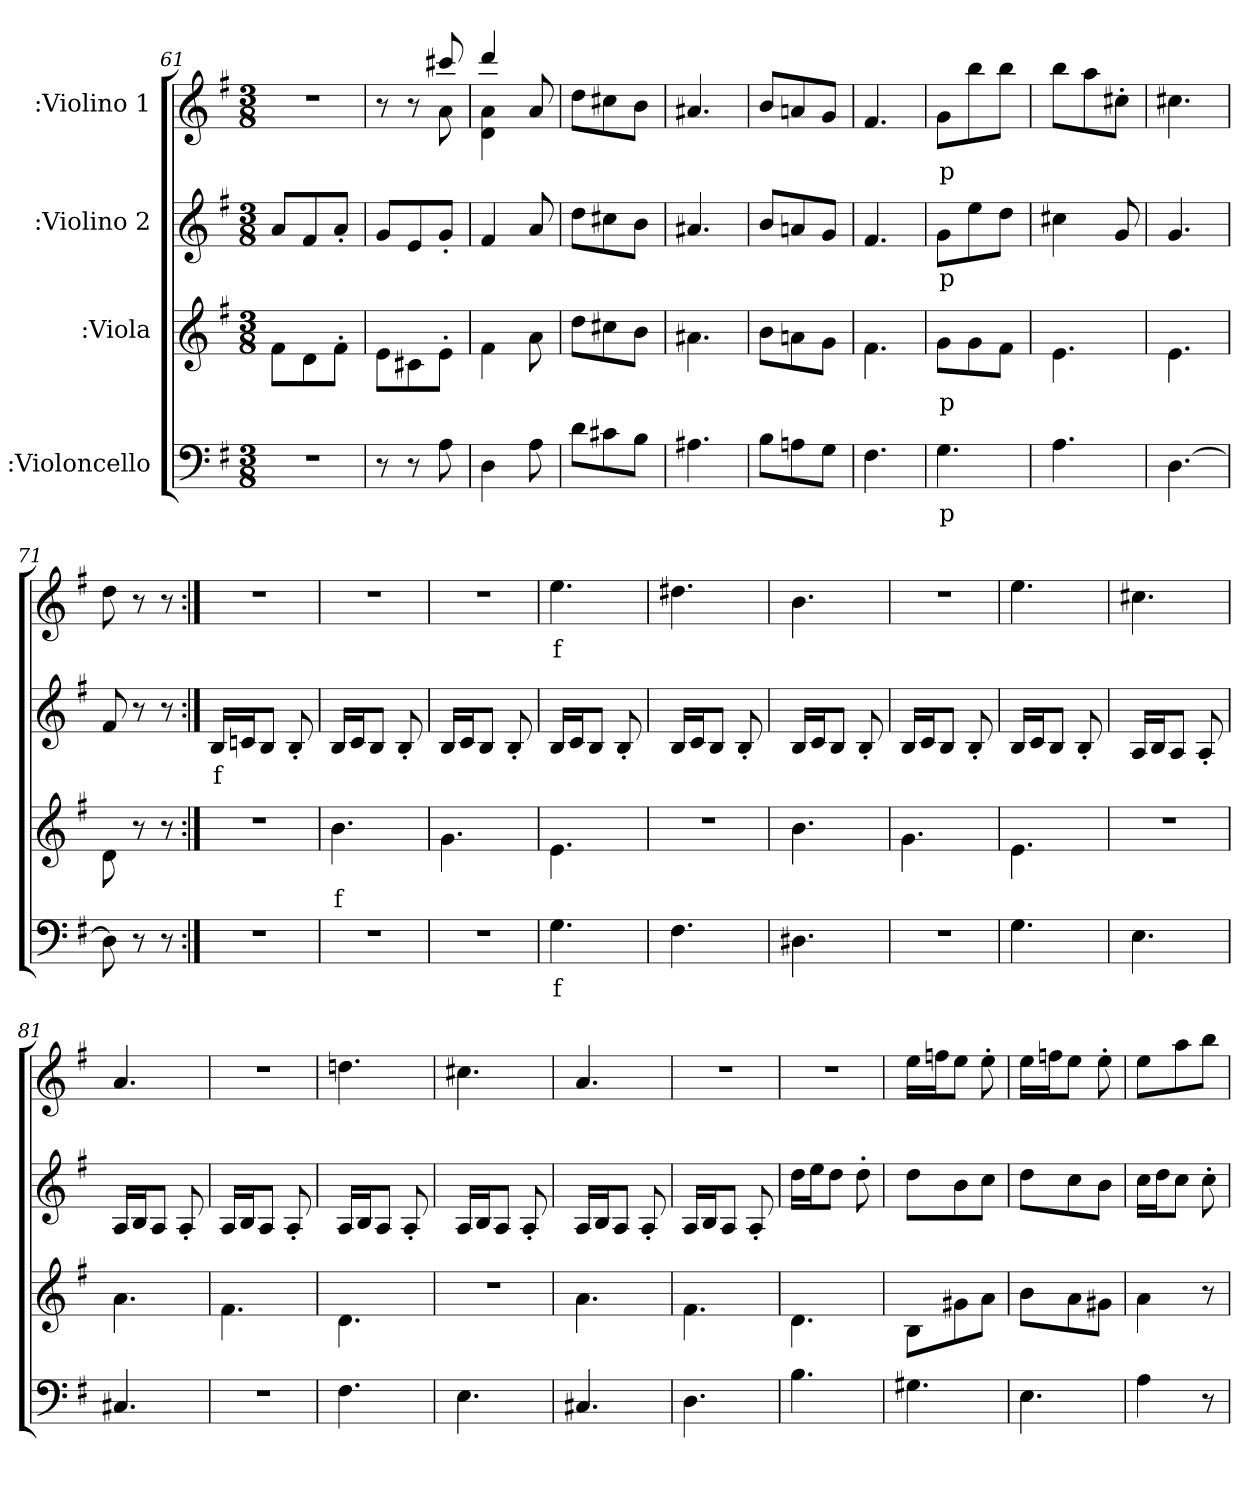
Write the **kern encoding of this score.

**kern	**text	**kern	**text	**kern	**text	**kern	**text
*part4	*part4	*part3	*part3	*part2	*part2	*part1	*part1
*staff4	*staff4	*staff3	*staff3	*staff2	*staff2	*staff1	*staff1
*I":Violoncello	*	*I":Viola	*	*I":Violino 2	*	*I":Violino 1	*
*clefF4	*	*	*	*clefG2	*	*clefG2	*
*k[f#]	*	*k[f#]	*	*k[f#]	*	*k[f#]	*
*G:	*	*G:	*	*G:	*	*G:	*
*M3/8	*	*M3/8	*	*M3/8	*	*M3/8	*
=61	=61	=61	=61	=61	=61	=61	=61
4.r	.	8f#\L	.	8a/L	.	4.r	.
.	.	8d\	.	8f#/	.	.	.
.	.	8f#'>\J	.	8a'>/J	.	.	.
=62	=62	=62	=62	=62	=62	=62	=62
*	*	*	*	*	*	*^	*
8r	.	8e\L	.	8g/L	.	8r	4ryy	.
8r	.	8c#X\	.	8e/	.	8r	.	.
8A\	.	8e'>\J	.	8g'>/J	.	8ccc#X/	8a\	.
=63	=63	=63	=63	=63	=63	=63	=63	=63
4D\	.	4f#\	.	4f#/	.	4ddd/	4a\ 4d\	.
8A\	.	8a\	.	8a/	.	8a/	8ryy	.
*	*	*	*	*	*	*v	*v	*
=64	=64	=64	=64	=64	=64	=64	=64
8d\L	.	8dd\L	.	8dd\L	.	8dd\L	.
8c#X\	.	8cc#X\	.	8cc#X\	.	8cc#X\	.
8B\J	.	8b\J	.	8b\J	.	8b\J	.
=65	=65	=65	=65	=65	=65	=65	=65
4.A#X\	.	4.a#X\	.	4.a#X/	.	4.a#X/	.
=66	=66	=66	=66	=66	=66	=66	=66
8B\L	.	8b\L	.	8b/L	.	8b/L	.
8An\	.	8an\	.	8an/	.	8an/	.
8G\J	.	8g\J	.	8g/J	.	8g/J	.
=67	=67	=67	=67	=67	=67	=67	=67
4.F#\	.	4.f#\	.	4.f#/	.	4.f#/	.
=68	=68	=68	=68	=68	=68	=68	=68
4.G\	p	8g\L	p	8g\L	p	8g\L	p
.	.	8g\	.	8ee\	.	8bb\	.
.	.	8f#\J	.	8dd\J	.	8bb\J	.
=69	=69	=69	=69	=69	=69	=69	=69
4.A\	.	4.e\	.	4cc#X\	.	8bb\L	.
.	.	.	.	.	.	8aa\	.
.	.	.	.	8g/	.	8cc#X'>\J	.
=70	=70	=70	=70	=70	=70	=70	=70
[4.D\	.	4.e\	.	4.g/	.	4.cc#X\	.
=71	=71	=71	=71	=71	=71	=71	=71
8D\]	.	8d\	.	8f#/	.	8dd\	.
8r	.	8r	.	8r	.	8r	.
8r	.	8r	.	8r	.	8r	.
=72:|!	=72:|!	=72:|!	=72:|!	=72:|!	=72:|!	=72:|!	=72:|!
4.r	.	4.r	.	16B/LL	f	4.r	.
.	.	.	.	16cn/J	.	.	.
.	.	.	.	8B/J	.	.	.
.	.	.	.	8B'>/	.	.	.
=73	=73	=73	=73	=73	=73	=73	=73
4.r	.	4.b\	f	16B/LL	.	4.r	.
.	.	.	.	16c/J	.	.	.
.	.	.	.	8B/J	.	.	.
.	.	.	.	8B'>/	.	.	.
=74	=74	=74	=74	=74	=74	=74	=74
4.r	.	4.g\	.	16B/LL	.	4.r	.
.	.	.	.	16c/J	.	.	.
.	.	.	.	8B/J	.	.	.
.	.	.	.	8B'>/	.	.	.
=75	=75	=75	=75	=75	=75	=75	=75
4.G\	f	4.e\	.	16B/LL	.	4.ee\	f
.	.	.	.	16c/J	.	.	.
.	.	.	.	8B/J	.	.	.
.	.	.	.	8B'>/	.	.	.
=76	=76	=76	=76	=76	=76	=76	=76
4.F#\	.	4.r	.	16B/LL	.	4.dd#X\	.
.	.	.	.	16c/J	.	.	.
.	.	.	.	8B/J	.	.	.
.	.	.	.	8B'>/	.	.	.
=77	=77	=77	=77	=77	=77	=77	=77
4.D#X\	.	4.b\	.	16B/LL	.	4.b\	.
.	.	.	.	16c/J	.	.	.
.	.	.	.	8B/J	.	.	.
.	.	.	.	8B'>/	.	.	.
=78	=78	=78	=78	=78	=78	=78	=78
4.r	.	4.g\	.	16B/LL	.	4.r	.
.	.	.	.	16c/J	.	.	.
.	.	.	.	8B/J	.	.	.
.	.	.	.	8B'>/	.	.	.
=79	=79	=79	=79	=79	=79	=79	=79
4.G\	.	4.e\	.	16B/LL	.	4.ee\	.
.	.	.	.	16c/J	.	.	.
.	.	.	.	8B/J	.	.	.
.	.	.	.	8B'>/	.	.	.
=80	=80	=80	=80	=80	=80	=80	=80
4.E\	.	4.r	.	16A/LL	.	4.cc#X\	.
.	.	.	.	16B/J	.	.	.
.	.	.	.	8A/J	.	.	.
.	.	.	.	8A'>/	.	.	.
=81	=81	=81	=81	=81	=81	=81	=81
4.C#X/	.	4.a\	.	16A/LL	.	4.a/	.
.	.	.	.	16B/J	.	.	.
.	.	.	.	8A/J	.	.	.
.	.	.	.	8A'>/	.	.	.
=82	=82	=82	=82	=82	=82	=82	=82
4.r	.	4.f#\	.	16A/LL	.	4.r	.
.	.	.	.	16B/J	.	.	.
.	.	.	.	8A/J	.	.	.
.	.	.	.	8A'>/	.	.	.
=83	=83	=83	=83	=83	=83	=83	=83
4.F#\	.	4.d\	.	16A/LL	.	4.ddn\	.
.	.	.	.	16B/J	.	.	.
.	.	.	.	8A/J	.	.	.
.	.	.	.	8A'>/	.	.	.
=84	=84	=84	=84	=84	=84	=84	=84
4.E\	.	4.r	.	16A/LL	.	4.cc#X\	.
.	.	.	.	16B/J	.	.	.
.	.	.	.	8A/J	.	.	.
.	.	.	.	8A'>/	.	.	.
=85	=85	=85	=85	=85	=85	=85	=85
4.C#X/	.	4.a\	.	16A/LL	.	4.a/	.
.	.	.	.	16B/J	.	.	.
.	.	.	.	8A/J	.	.	.
.	.	.	.	8A'>/	.	.	.
=86	=86	=86	=86	=86	=86	=86	=86
4.D\	.	4.f#\	.	16A/LL	.	4.r	.
.	.	.	.	16B/J	.	.	.
.	.	.	.	8A/J	.	.	.
.	.	.	.	8A'>/	.	.	.
=87	=87	=87	=87	=87	=87	=87	=87
4.B\	.	4.d\	.	16dd\LL	.	4.r	.
.	.	.	.	16ee\J	.	.	.
.	.	.	.	8dd\J	.	.	.
.	.	.	.	8dd'>\	.	.	.
=88	=88	=88	=88	=88	=88	=88	=88
4.G#X\	.	8B\L	.	8dd\L	.	16ee\LL	.
.	.	.	.	.	.	16ffn\J	.
.	.	8g#X\	.	8b\	.	8ee\J	.
.	.	8a\J	.	8cc\J	.	8ee'>\	.
=89	=89	=89	=89	=89	=89	=89	=89
4.E\	.	8b\L	.	8dd\L	.	16ee\LL	.
.	.	.	.	.	.	16ffn\J	.
.	.	8a\	.	8cc\	.	8ee\J	.
.	.	8g#X\J	.	8b\J	.	8ee'>\	.
=90	=90	=90	=90	=90	=90	=90	=90
4A\	.	4a\	.	16cc\LL	.	8ee\L	.
.	.	.	.	16dd\J	.	.	.
.	.	.	.	8cc\J	.	8aa\	.
8r	.	8r	.	8cc'>\	.	8bb\J	.
=	=	=	=	=	=	=	=
*-	*-	*-	*-	*-	*-	*-	*-
